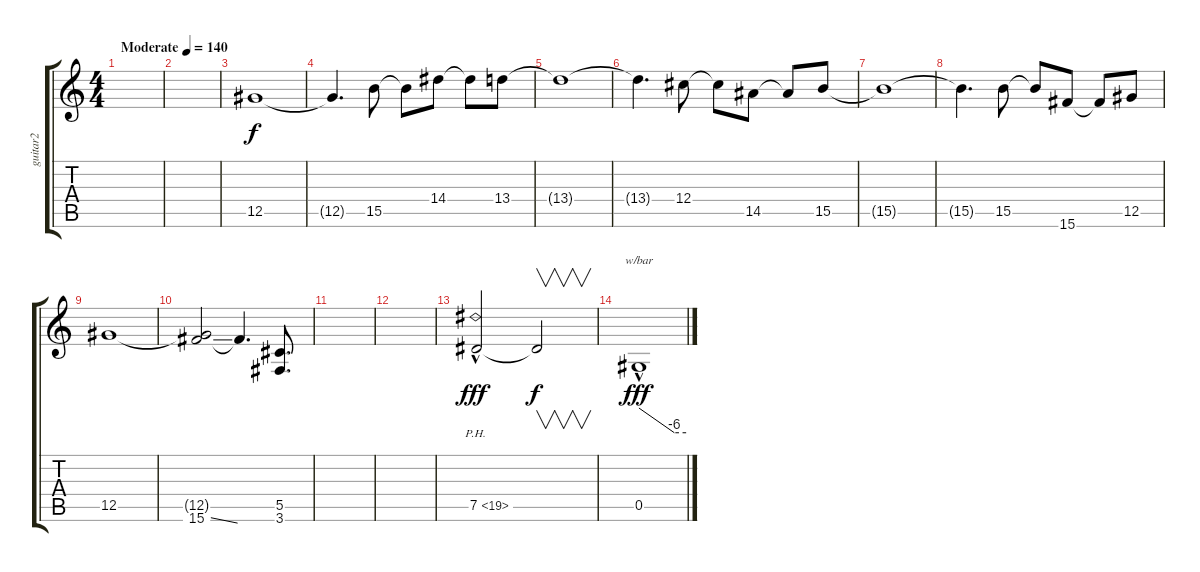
\track ("guitar2" "guitar2") {instrument distortionguitar}
\staff {score tabs}
\tuning (Eb4 Bb3 Gb3 Db3 Ab2 Eb2) {hide}
\ts (4 4)
\tempo (140 "Moderate")
\clef g2
\ks c
|
|
12.5.1 |
12.5{t}.4{d} 15.5.8 15.5{t}.8 14.4.8 14.4{t}.8 13.4.8 |
13.4{t}.1 |
13.4{t}.4{d} 12.4.8 12.4{t}.8 14.5.8 14.5{t}.8 15.5.8 |
15.5{t}.1 |
15.5{t}.4{d} 15.5.8 15.5{t}.8 15.6.8 15.6{t}.8 12.5.8 |
12.5.1 |
(12.5{t} 15.6{ss}).2 15.6{t}.4{d} (5.5 3.6).8{d} |
|
|
7.5{ph 12 hac}.2{dy fff} 7.5{t}.2{v dy f} |
0.5{hac}.1{tbe (custom default 0 0 45 -24 60 -24) dy fff}
